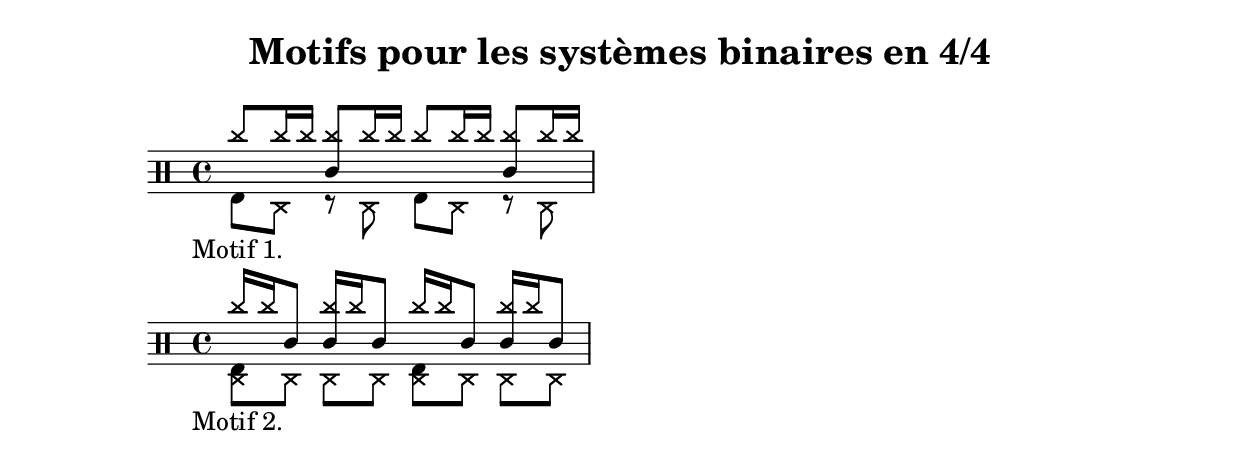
\version "2.22.1"
\language français
\include "../../0_drum_style_perso.ly"


\header {
  title = "Motifs pour les systèmes binaires en 4/4"
  composer = " "
}


up = \drummode {
  cymr8 cymr16 cymr <sn cymr>8 cymr16 cymr cymr8 cymr16 cymr <sn cymr>8 cymr16 cymr
}
down = \drummode {
  bd8 hhp r hhp bd hhp r hhp
}
\score {
  <<
		\new DrumStaff
	<<
	  \set DrumStaff.drumStyleTable = #(alist->hash-table mydrums)
	  \new DrumVoice { \voiceOne \up }
	  \new DrumVoice { \voiceTwo \down }
	>>
	\addlyrics { "Motif 1." }
  >>
}

up = \drummode {
  cymr16 cymr rb8 <sn cymr>16 cymr rb8 cymr16 cymr rb8 <sn cymr>16 cymr rb8
}
down = \drummode {
  <hhp bd>8 [hhp] hhp hhp <hhp bd> [hhp] hhp hhp
}
\score {
  <<
		\new DrumStaff
	<<
	  \set DrumStaff.drumStyleTable = #(alist->hash-table mydrums)
	  \new DrumVoice { \voiceOne \up }
	  \new DrumVoice { \voiceTwo \down }
	  \break
	>>
	\addlyrics { "Motif 2." }
  >>
}
